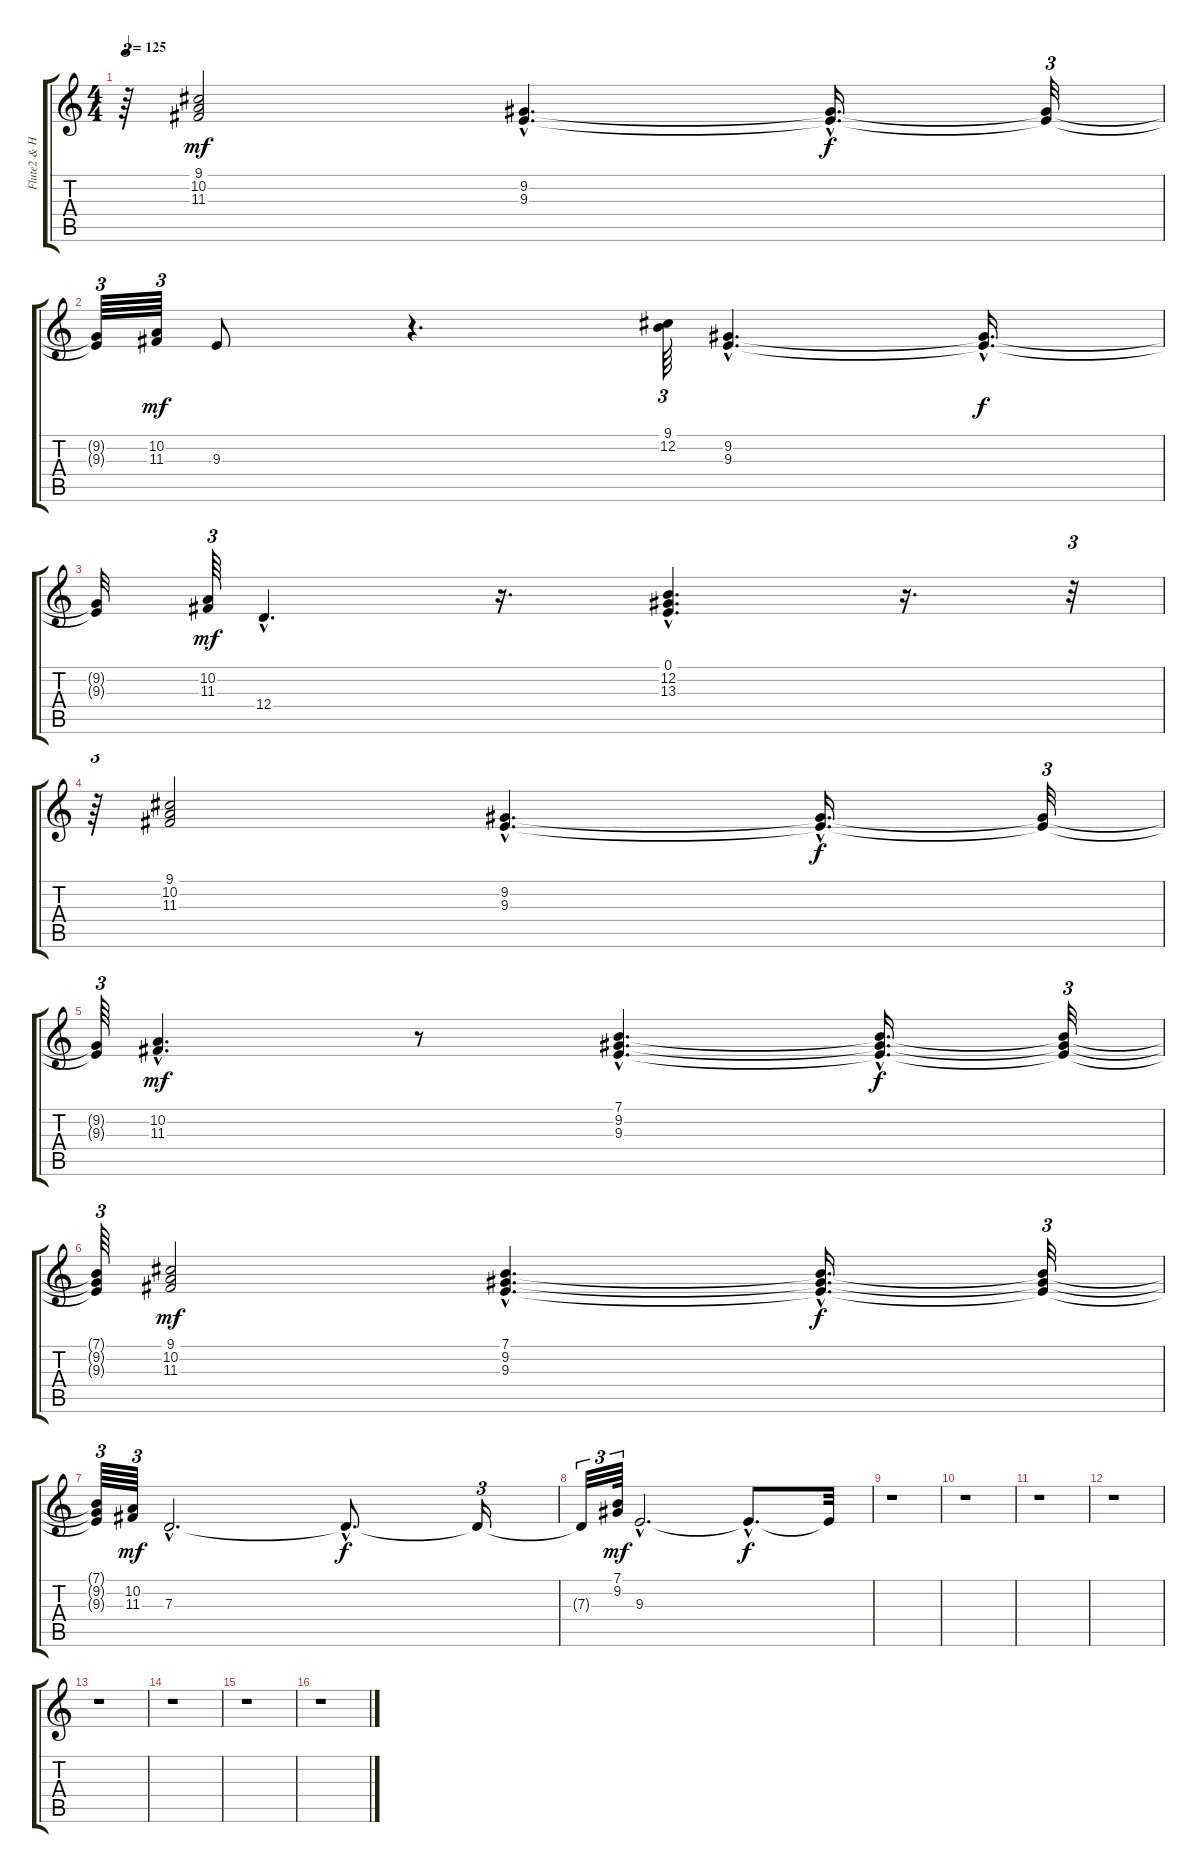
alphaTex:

\track ("Flute2 & Horn   " "Flute2 & H") {instrument trombone}
\staff {score tabs}
\tuning (E4 B3 G3 D3 A2 E2) {hide}
\ts (4 4)
\tempo 125
\clef g2
\ks c
r.64{tu (3 2) dy f} (9.1 10.2 11.3).2{dy mf} (9.2{hac} 9.3{hac}).4{d} (9.2{hac t} 9.3{hac t}).16{d dy f} (9.2{t} 9.3{t}).32{tu (3 2)} |
(9.2{t} 9.3{t}).64{tu (3 2)} (10.2 11.3).64{tu (3 2) dy mf} 9.3.8 r.4{d} (9.1 12.2).64{tu (3 2)} (9.2{hac} 9.3{hac}).4{d} (9.2{hac t} 9.3{hac t}).16{d dy f} |
(9.2{t} 9.3{t}).32 (10.2 11.3).64{tu (3 2) dy mf} 12.4{hac}.4{d} r.16{d} (0.1{hac} 12.2{hac} 13.3{hac}).4{d} r.16{d} r.32{tu (3 2)} |
r.64{tu (3 2)} (9.1 10.2 11.3).2 (9.2{hac} 9.3{hac}).4{d} (9.2{hac t} 9.3{hac t}).16{d dy f} (9.2{t} 9.3{t}).32{tu (3 2)} |
(9.2{t} 9.3{t}).64{tu (3 2)} (10.2{hac} 11.3{hac}).4{d dy mf} r.8 (7.1{hac} 9.2{hac} 9.3{hac}).4{d} (7.1{hac t} 9.2{hac t} 9.3{hac t}).16{d dy f} (7.1{t} 9.2{t} 9.3{t}).32{tu (3 2)} |
(7.1{t} 9.2{t} 9.3{t}).64{tu (3 2)} (9.1 10.2 11.3).2{dy mf} (7.1{hac} 9.2{hac} 9.3{hac}).4{d} (7.1{hac t} 9.2{hac t} 9.3{hac t}).16{d dy f} (7.1{t} 9.2{t} 9.3{t}).32{tu (3 2)} |
(7.1{t} 9.2{t} 9.3{t}).64{tu (3 2)} (10.2 11.3).64{tu (3 2) dy mf} 7.3{hac}.2{d} 7.3{hac t}.8{d dy f} 7.3{t}.16{tu (3 2)} |
7.3{t}.32{tu (3 2)} (7.1 9.2).64{tu (3 2) dy mf} 9.3{hac}.2{d} 9.3{hac t}.8{d dy f} 9.3{t}.32 |
r.1 |
r.1 |
r.1 |
r.1 |
r.1 |
r.1 |
r.1 |
r.1
